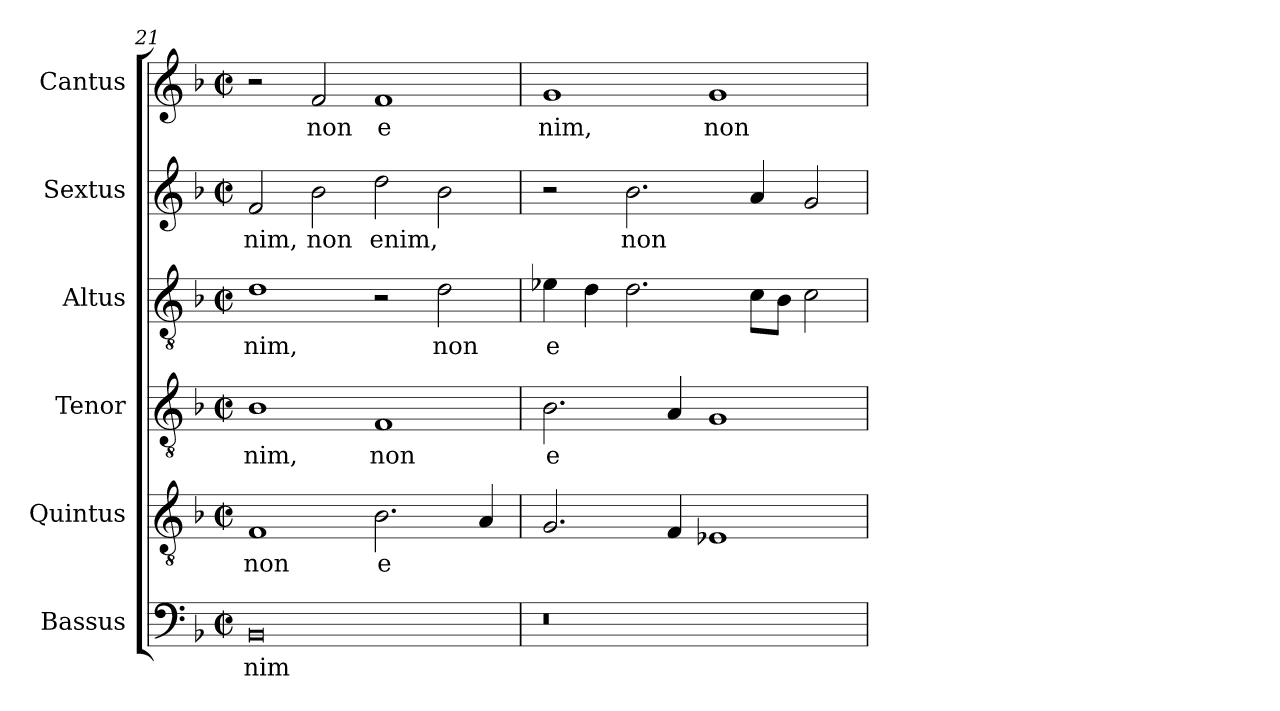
**kern	**text	**kern	**text	**kern	**text	**kern	**text	**kern	**text	**kern	**text
*part6	*part6	*part5	*part5	*part4	*part4	*part3	*part3	*part2	*part2	*part1	*part1
*staff6	*staff6	*staff5	*staff5	*staff4	*staff4	*staff3	*staff3	*staff2	*staff2	*staff1	*staff1
*I"Bassus	*	*I"Quintus	*	*I"Tenor	*	*I"Altus	*	*I"Sextus	*	*I"Cantus	*
!!LO:LB:g=z
*clefF4	*	*clefGv2	*	*clefGv2	*	*clefGv2	*	*clefG2	*	*clefG2	*
*k[b-]	*	*k[b-]	*	*k[b-]	*	*k[b-]	*	*k[b-]	*	*k[b-]	*
*F:	*	*F:	*	*F:	*	*F:	*	*F:	*	*F:	*
*M2/2	*	*M2/2	*	*M2/2	*	*M2/2	*	*M2/2	*	*M2/2	*
*met(c|)	*	*met(c|)	*	*met(c|)	*	*met(c|)	*	*met(c|)	*	*met(c|)	*
=21	=21	=21	=21	=21	=21	=21	=21	=21	=21	=21	=21
!	!LO:LY:b:cj	!	!LO:LY:b:cj	!	!LO:LY:b:cj	!	!LO:LY:b:cj	!	!LO:LY:b:cj	!	!
0BB-	nim	1F	non	1B-	-nim,	1d	-nim,	2f/	-nim,	2r	.
!	!	!	!	!	!	!	!	!	!LO:LY:b:cj	!	!LO:LY:b:cj
.	.	.	.	.	.	.	.	2b-\	non	2f/	non
!	!	!	!LO:LY:b:cj	!	!LO:LY:b:cj	!	!	!	!LO:LY:b	!	!LO:LY:b:cj
.	.	2.B-\	e	1F	non	2r	.	2dd\	enim,	1f	e
!	!	!	!	!	!	!	!LO:LY:b:cj	!	!	!	!
.	.	.	.	.	.	2d\	non	2b-\	.	.	.
.	.	4A/	.	.	.	.	.	.	.	.	.
=22	=22	=22	=22	=22	=22	=22	=22	=22	=22	=22	=22
!	!	!	!	!	!LO:LY:b:cj	!	!LO:LY:b:cj	!	!	!	!LO:LY:b:cj
0r	.	2.G/	.	2.B-\	e	4e-X\	e	2r	.	1g	nim,
.	.	.	.	.	.	4d\	.	.	.	.	.
!	!	!	!	!	!	!	!	!	!LO:LY:b	!	!
.	.	.	.	.	.	2.d\	.	2.b-\	non	.	.
.	.	4F/	.	4A/	.	.	.	.	.	.	.
!	!	!	!	!	!	!	!	!	!	!	!LO:LY:b:cj
.	.	1E-X	.	1G	.	.	.	.	.	1g	non
.	.	.	.	.	.	8c\L	.	4a/	.	.	.
.	.	.	.	.	.	8B-\J	.	.	.	.	.
.	.	.	.	.	.	2c\	.	2g/	.	.	.
=	=	=	=	=	=	=	=	=	=	=	=
*-	*-	*-	*-	*-	*-	*-	*-	*-	*-	*-	*-
